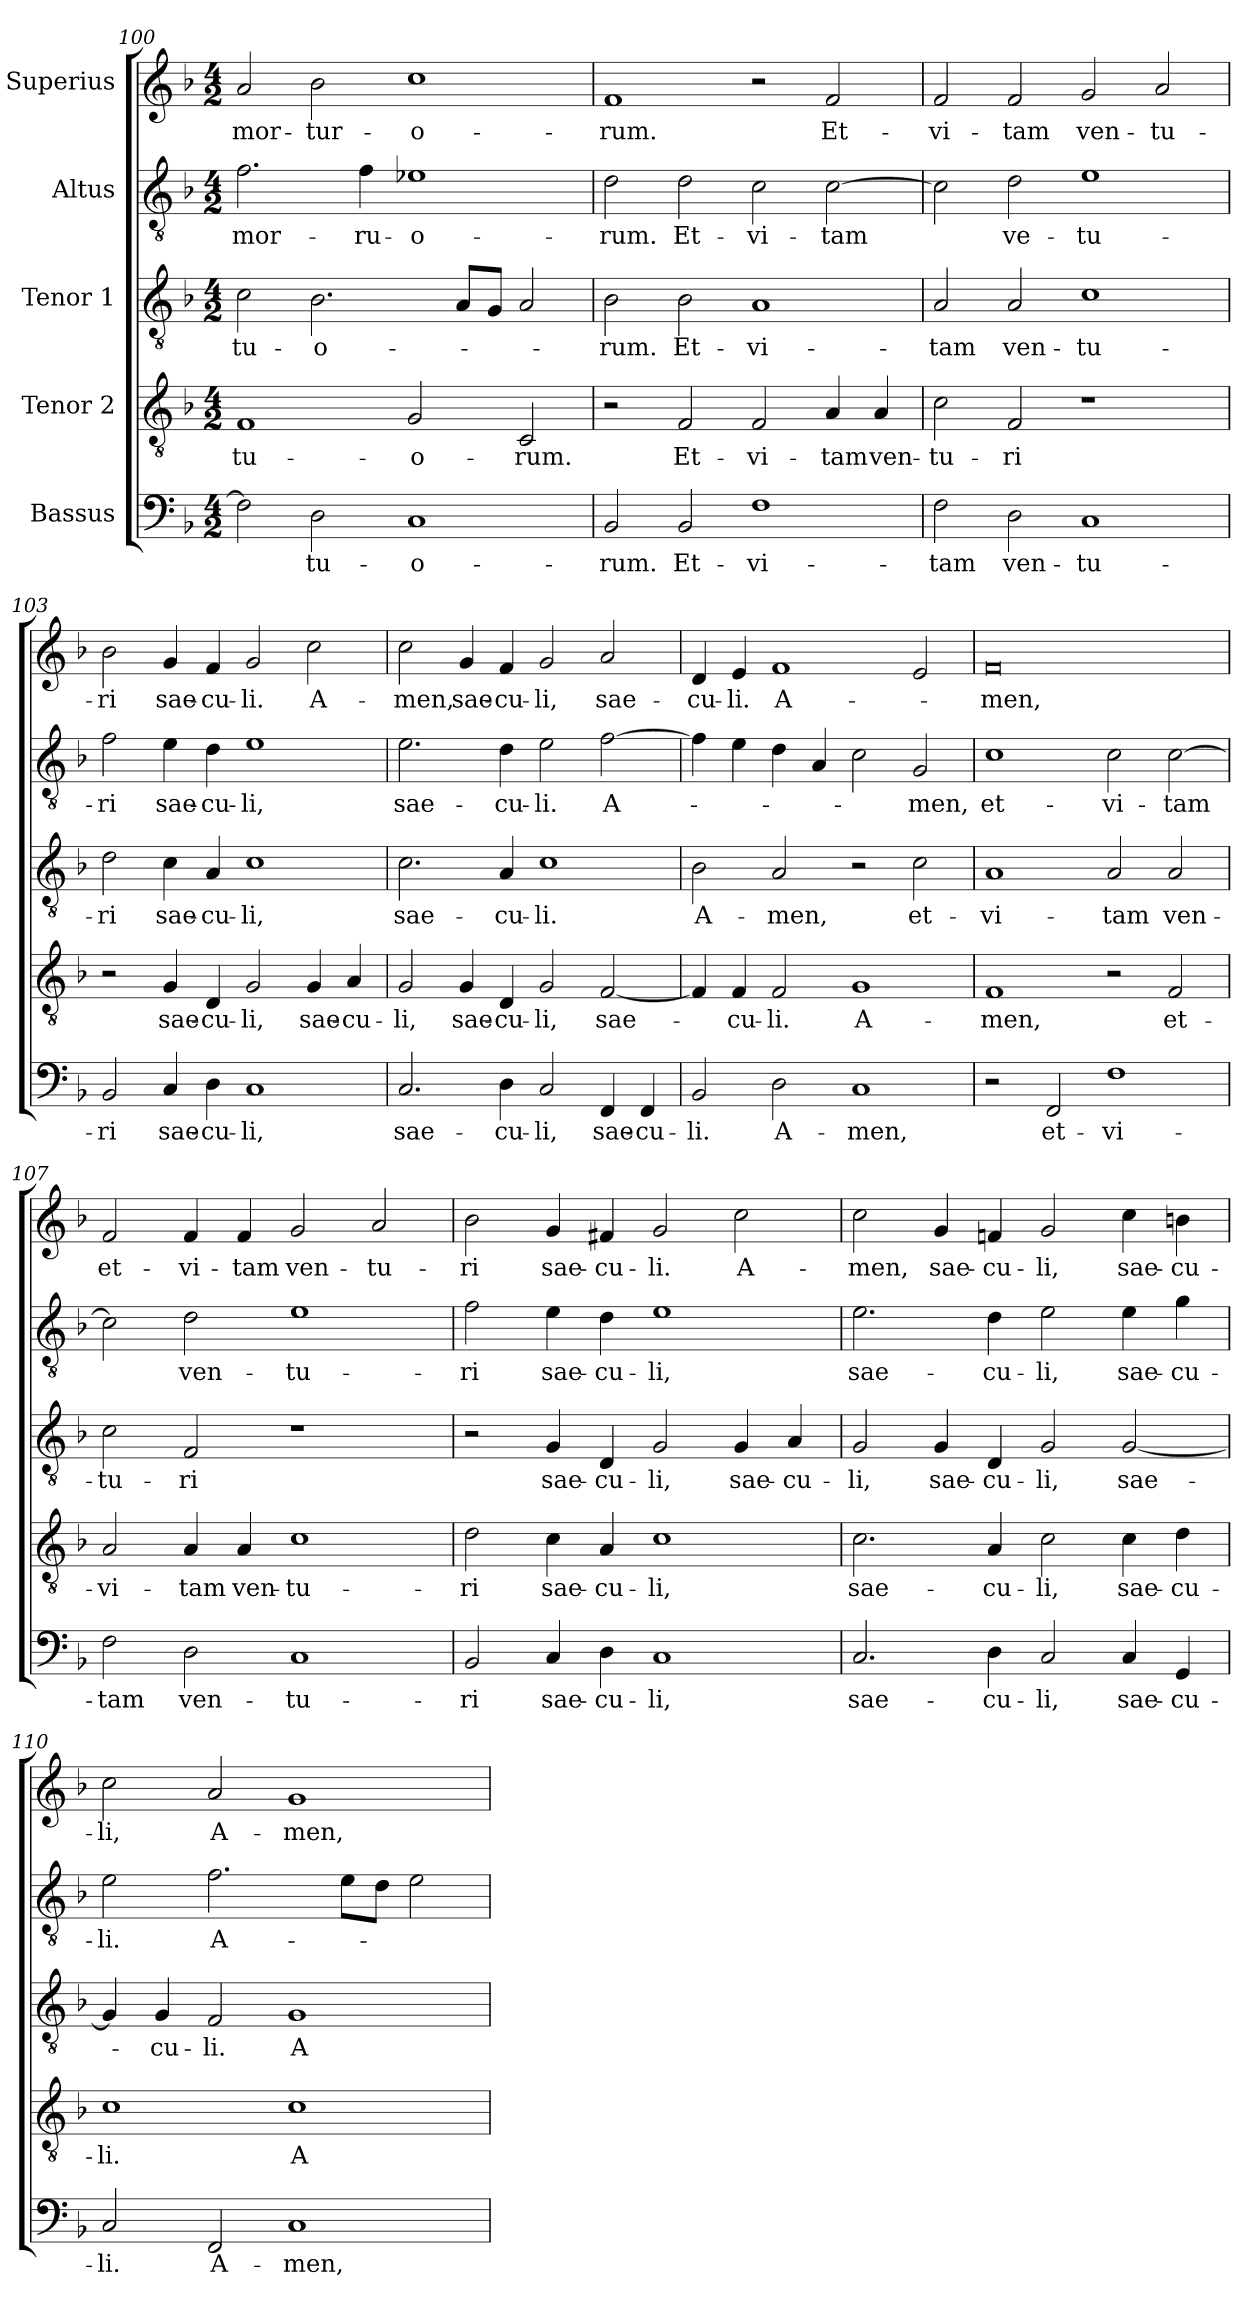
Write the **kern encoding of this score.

**kern	**text	**kern	**text	**kern	**text	**kern	**text	**kern	**text
*part5	*part5	*part4	*part4	*part3	*part3	*part2	*part2	*part1	*part1
*staff5	*staff5	*staff4	*staff4	*staff3	*staff3	*staff2	*staff2	*staff1	*staff1
*I"Bassus	*	*I"Tenor 2	*	*I"Tenor 1	*	*I"Altus	*	*I"Superius	*
*clefF4	*	*clefGv2	*	*clefGv2	*	*clefGv2	*	*clefG2	*
*k[b-]	*	*k[b-]	*	*k[b-]	*	*k[b-]	*	*k[b-]	*
*M4/2	*	*M4/2	*	*M4/2	*	*M4/2	*	*M4/2	*
=100	=100	=100	=100	=100	=100	=100	=100	=100	=100
2F\]	.	1F/	-tu-	2c\	-tu-	2.f\	mor-	2a/	mor-
2D\	-tu-	.	.	2.B-\	-o-	.	.	2b-\	-tur-
.	.	.	.	.	.	4f\	-ru-	.	.
1C/	-o-	2G/	-o-	.	.	1e-X\	-o-	1cc\	-o-
.	.	.	.	8A/L	.	.	.	.	.
.	.	.	.	8G/J	.	.	.	.	.
.	.	2C/	-rum.	2A/	.	.	.	.	.
=101	=101	=101	=101	=101	=101	=101	=101	=101	=101
2BB-/	-rum.	2r	.	2B-\	-rum.	2d\	-rum.	1f/	-rum.
2BB-/	Et-	2F/	Et-	2B-\	Et-	2d\	Et-	.	.
1F\	vi-	2F/	vi-	1A/	vi-	2c\	vi-	2r	.
.	.	4A/	-tam	.	.	[2c\	-tam	2f/	Et-
.	.	4A/	ven-	.	.	.	.	.	.
=102	=102	=102	=102	=102	=102	=102	=102	=102	=102
2F\	-tam	2c\	-tu-	2A/	-tam	2c\]	.	2f/	vi-
2D\	ven-	2F/	-ri	2A/	ven-	2d\	ve-	2f/	-tam
1C/	-tu-	1r	.	1c\	-tu-	1e\	-tu-	2g/	ven-
.	.	.	.	.	.	.	.	2a/	-tu-
=103	=103	=103	=103	=103	=103	=103	=103	=103	=103
2BB-/	-ri	2r	.	2d\	-ri	2f\	-ri	2b-\	-ri
4C/	sae-	4G/	sae-	4c\	sae-	4e\	sae-	4g/	sae-
4D\	-cu-	4D/	-cu-	4A/	-cu-	4d\	-cu-	4f/	-cu-
1C/	-li,	2G/	-li,	1c\	-li,	1e\	-li,	2g/	-li.
.	.	4G/	sae-	.	.	.	.	2cc\	A-
.	.	4A/	-cu-	.	.	.	.	.	.
=104	=104	=104	=104	=104	=104	=104	=104	=104	=104
2.C/	sae-	2G/	-li,	2.c\	sae-	2.e\	sae-	2cc\	-men,
.	.	4G/	sae-	.	.	.	.	4g/	sae-
4D\	-cu-	4D/	-cu-	4A/	-cu-	4d\	-cu-	4f/	-cu-
2C/	-li,	2G/	-li,	1c\	-li.	2e\	-li.	2g/	-li,
4FF/	sae-	[2F/	sae-	.	.	[2f\	A-	2a/	sae-
4FF/	-cu-	.	.	.	.	.	.	.	.
=105	=105	=105	=105	=105	=105	=105	=105	=105	=105
2BB-/	-li.	4F/]	.	2B-\	A-	4f\]	.	4d/	-cu-
.	.	4F/	-cu-	.	.	4e\	.	4e/	-li.
2D\	A-	2F/	-li.	2A/	-men,	4d\	.	1f/	A-
.	.	.	.	.	.	4A/	.	.	.
1C/	-men,	1G/	A-	2r	.	2c\	.	.	.
.	.	.	.	2c\	et-	2G/	-men,	2e/	.
=106	=106	=106	=106	=106	=106	=106	=106	=106	=106
2r	.	1F/	-men,	1A/	vi-	1c\	et-	0f/	-men,
2FF/	et-	.	.	.	.	.	.	.	.
1F\	vi-	2r	.	2A/	-tam	2c\	vi-	.	.
.	.	2F/	et-	2A/	ven-	[2c\	-tam	.	.
=107	=107	=107	=107	=107	=107	=107	=107	=107	=107
2F\	-tam	2A/	vi-	2c\	-tu-	2c\]	.	2f/	et-
2D\	ven-	4A/	-tam	2F/	-ri	2d\	ven-	4f/	vi-
.	.	4A/	ven-	.	.	.	.	4f/	-tam
1C/	-tu-	1c\	-tu-	1r	.	1e\	-tu-	2g/	ven-
.	.	.	.	.	.	.	.	2a/	-tu-
=108	=108	=108	=108	=108	=108	=108	=108	=108	=108
2BB-/	-ri	2d\	-ri	2r	.	2f\	-ri	2b-\	-ri
4C/	sae-	4c\	sae-	4G/	sae-	4e\	sae-	4g/	sae-
4D\	-cu-	4A/	-cu-	4D/	-cu-	4d\	-cu-	4f#X/	-cu-
1C/	-li,	1c\	-li,	2G/	-li,	1e\	-li,	2g/	-li.
.	.	.	.	4G/	sae-	.	.	2cc\	A-
.	.	.	.	4A/	-cu-	.	.	.	.
=109	=109	=109	=109	=109	=109	=109	=109	=109	=109
2.C/	sae-	2.c\	sae-	2G/	-li,	2.e\	sae-	2cc\	-men,
.	.	.	.	4G/	sae-	.	.	4g/	sae-
4D\	-cu-	4A/	-cu-	4D/	-cu-	4d\	-cu-	4fn/	-cu-
2C/	-li,	2c\	-li,	2G/	-li,	2e\	-li,	2g/	-li,
4C/	sae-	4c\	sae-	[2G/	sae-	4e\	sae-	4cc\	sae-
4GG/	-cu-	4d\	-cu-	.	.	4g\	-cu-	4bn\	-cu-
=110	=110	=110	=110	=110	=110	=110	=110	=110	=110
2C/	-li.	1c\	-li.	4G/]	.	2e\	-li.	2cc\	-li,
.	.	.	.	4G/	-cu-	.	.	.	.
2FF/	A-	.	.	2F/	-li.	2.f\	A-	2a/	A-
1C/	-men,	1c\	A-	1G/	A-	.	.	1g/	-men,
.	.	.	.	.	.	8e\L	.	.	.
.	.	.	.	.	.	8d\J	.	.	.
.	.	.	.	.	.	2e\	.	.	.
=	=	=	=	=	=	=	=	=	=
*-	*-	*-	*-	*-	*-	*-	*-	*-	*-
